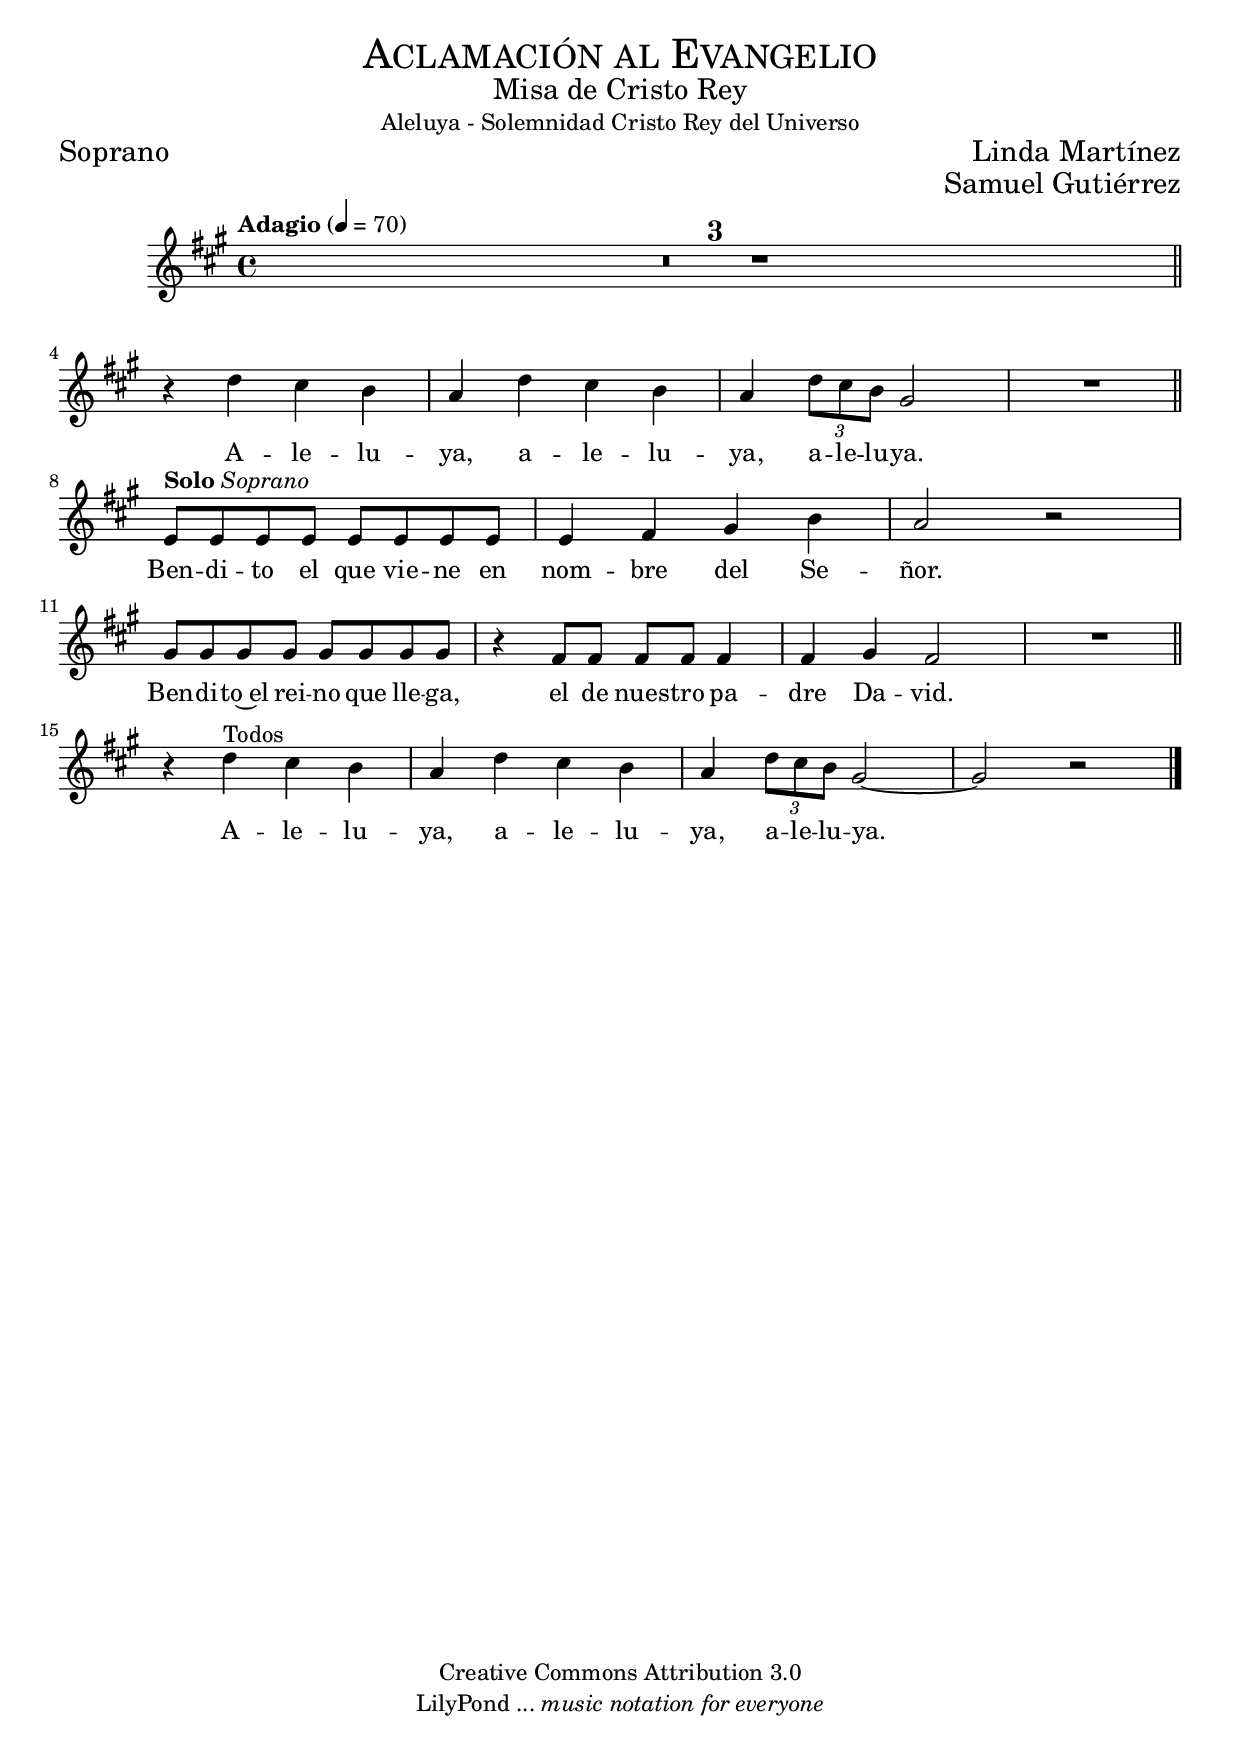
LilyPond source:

% ******************************************************************************************
%	Aclamaicion al Evangelio - Melody inspired by the compositions of Mons Marco Frisina
%   	Music and accompaniment by serachsam
% ******************************************************************************************
\language "espanol"
\version "2.23.2"

% --- Global parameters
particle = 1
jump = \break

% --- Includes
\include "global.ily"
\include "soprano.ily"

% --- Global size
% #(set-global-staff-size 20)

% --- Header
\markup { \fill-line { \center-column { \fontsize #5 \smallCaps "Aclamación al Evangelio" \fontsize #2 "Misa de Cristo Rey" "Aleluya - Solemnidad Cristo Rey del Universo" } } }
\markup { \fill-line { \fontsize #2 "Soprano" \right-column { \fontsize #2 "Linda Martínez" } } }
\markup { \fill-line { " " \right-column { \fontsize #2 "Samuel Gutiérrez" } } }
\header {
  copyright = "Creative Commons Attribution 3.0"
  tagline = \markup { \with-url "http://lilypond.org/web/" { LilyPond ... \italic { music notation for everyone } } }
  breakbefore = ##t
}

% --- Musica

% --- Harmony

\score {
  <<
    \new Staff <<
      \set Staff.midiInstrument = #"choir aahs"
      \set Staff.midiMaximumVolume = #1.5
      \new Voice = "soprano" <<
        \global \soprano_music
      >>
      \new Lyrics = "soprano"
      \context Lyrics = "soprano" \lyricsto "soprano" \soprano_lyrics
    >>
  >>
  \midi { }
  \layout { }
}

% --- Paper
\paper{
  #(set-default-paper-size "letter")
  page-breaking = #ly:page-turn-breaking
}
